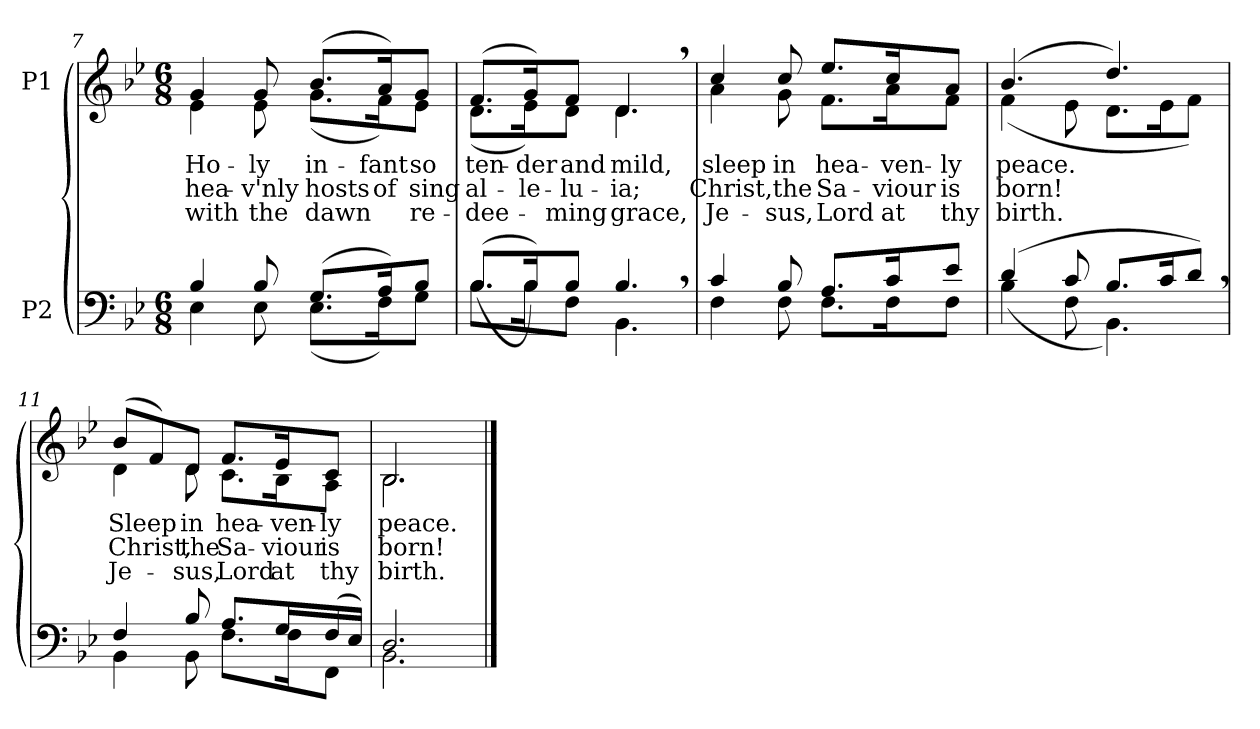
**kern	**kern	**text	**text	**text
*part2	*part1	*part1	*part1	*part1
*staff2	*staff1	*staff1	*staff1	*staff1
*I"P2	*I"P1	*	*	*
!!LO:LB:g=z
*clefF4	*clefG2	*	*	*
*k[b-e-]	*k[b-e-]	*	*	*
*B-:	*B-:	*	*	*
*M6/8	*M6/8	*	*	*
=7	=7	=7	=7	=7
*^	*	*	*	*
!	!	!	!LO:LY:b:color=#000000	!LO:LY:b:color=#000000	!LO:LY:b:color=#000000
*	*	*^	*	*	*
4B-i/	4E-i\	4gi/	4e-i\	Ho-	hea-	with
!	!	!	!	!LO:LY:b:color=#000000	!LO:LY:b:color=#000000	!LO:LY:b:color=#000000
8B-i/	8E-i\	8gi/	8e-i\	-ly	-v'nly	the
!	!	!	!	!LO:LY:b:color=#000000	!LO:LY:b:color=#000000	!LO:LY:b:color=#000000
(8.Gi/L	(8.E-i\L	(8.b-i/L	(8.gi\L	in-	hosts	dawn
!	!	!	!	!LO:LY:b:color=#000000	!LO:LY:b:color=#000000	!
16Ai/k)	16Fi\k)	16ai/k)	16fi\k)	-fant	of	.
!	!	!	!	!LO:LY:b:color=#000000	!LO:LY:b:color=#000000	!LO:LY:b:color=#000000
8B-i/J	8Gi\J	8gi/J	8e-i\J	so	sing	re-
=8	=8	=8	=8	=8	=8	=8
!	!	!	!	!LO:LY:b:color=#000000	!LO:LY:b:color=#000000	!LO:LY:b:color=#000000
((8.B-i/L	8.B-i\L	(8.fi/L	(8.di\L	ten-	al-	-dee-
!	!	!	!	!LO:LY:b:color=#000000	!LO:LY:b:color=#000000	!
16B-i/k))	16B-i\k	16gi/k)	16e-i\k)	-der	-le-	.
!	!	!	!	!LO:LY:b:color=#000000	!LO:LY:b:color=#000000	!LO:LY:b:color=#000000
8B-i/J	8Fi\J	8fi/J	8di\J	and	-lu-	-ming
!	!	!	!	!LO:LY:b:color=#000000	!LO:LY:b:color=#000000	!LO:LY:b:color=#000000
4.B-,i/	4.BB-i\	4.d,i/	4.di\	mild,	-ia;	grace,
=9	=9	=9	=9	=9	=9	=9
!	!	!	!	!LO:LY:b:color=#000000	!LO:LY:b:color=#000000	!LO:LY:b:color=#000000
4ci/	4Fi\	4cci/	4ai\	sleep	Christ,	Je-
!	!	!	!	!LO:LY:b:color=#000000	!LO:LY:b:color=#000000	!LO:LY:b:color=#000000
8B-i/	8Fi\	8cci/	8gi\	in	the	-sus,
!	!	!	!	!LO:LY:b:color=#000000	!LO:LY:b:color=#000000	!LO:LY:b:color=#000000
8.Ai/L	8.Fi\L	8.ee-i/L	8.fi\L	hea-	Sa-	Lord
!	!	!	!	!LO:LY:b:color=#000000	!LO:LY:b:color=#000000	!LO:LY:b:color=#000000
16ci/k	16Fi\k	16cci/k	16ai\k	-ven-	-viour	at
!	!	!	!	!LO:LY:b:color=#000000	!LO:LY:b:color=#000000	!LO:LY:b:color=#000000
8e-i/J	8Fi\J	8ai/J	8fi\J	-ly	is	thy
=10	=10	=10	=10	=10	=10	=10
!	!	!	!	!LO:LY:b:color=#000000	!LO:LY:b:color=#000000	!LO:LY:b:color=#000000
(4di/	(4B-i\	(4.b-i/	(4fi\	peace.	born!	birth.
8ci/	8Fi\	.	8e-i\	.	.	.
8.B-i/L	4.BB-i\)	4.ddi/)	8.di\L	.	.	.
16ci/k	.	.	16e-i\k	.	.	.
8d,i/J)	.	.	8fi\J)	.	.	.
=11	=11	=11	=11	=11	=11	=11
!	!	!	!	!LO:LY:b:color=#000000	!LO:LY:b:color=#000000	!LO:LY:b:color=#000000
4Fi/	4BB-i\	(8b-i/L	4di\	Sleep	Christ,	Je-
.	.	8fi/)	.	.	.	.
!	!	!	!	!LO:LY:b:color=#000000	!LO:LY:b:color=#000000	!LO:LY:b:color=#000000
8B-i/	8BB-i\	8di/J	8di\	in	the	-sus,
!	!	!	!	!LO:LY:b:color=#000000	!LO:LY:b:color=#000000	!LO:LY:b:color=#000000
8.Ai/L	8.Fi\L	8.fi/L	8.ci\L	hea-	Sa-	Lord
!	!	!	!	!LO:LY:b:color=#000000	!LO:LY:b:color=#000000	!LO:LY:b:color=#000000
16Gi/L	16Fi\k	16e-i/k	16B-i\k	-ven-	-viour	at
!	!	!	!	!LO:LY:b:color=#000000	!LO:LY:b:color=#000000	!LO:LY:b:color=#000000
(16Fi/	8FFi\J	8ci/J	8Ai\J	-ly	is	thy
16E-i/JJ)	.	.	.	.	.	.
=12	=12	=12	=12	=12	=12	=12
!	!	!	!	!LO:LY:b:color=#000000	!LO:LY:b:color=#000000	!LO:LY:b:color=#000000
2.Di/	2.BB-i\	2.B-i/	2.B-i\	peace.	born!	birth.
*v	*v	*	*	*	*	*
*	*v	*v	*	*	*
==	==	==	==	==
*-	*-	*-	*-	*-
